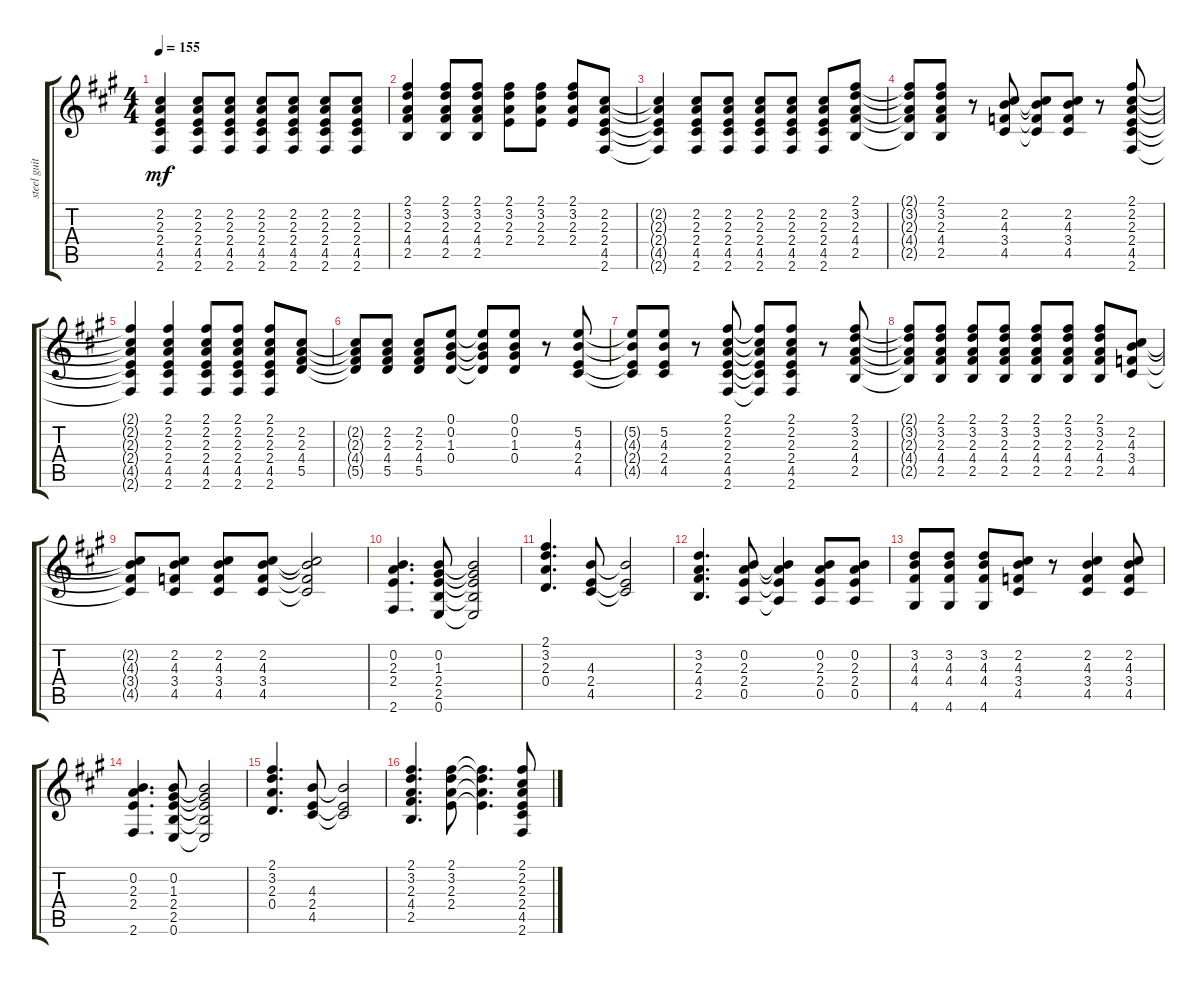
\track ("steel guitar" "steel guit") {instrument overdrivenguitar}
\staff {score tabs}
\tuning (E4 B3 G3 D3 A2 E2) {hide}
\ts (4 4)
\tempo 155
\clef g2
\ks a
(2.2{t} 2.3{t} 2.4{t} 4.5{t} 2.6{t}).4{dy mf} (2.2 2.3 2.4 4.5 2.6).8 (2.2 2.3 2.4 4.5 2.6).8 (2.2 2.3 2.4 4.5 2.6).8 (2.2 2.3 2.4 4.5 2.6).8 (2.2 2.3 2.4 4.5 2.6).8 (2.2 2.3 2.4 4.5 2.6).8 |
(2.1 3.2 2.3 4.4 2.5).4 (2.1 3.2 2.3 4.4 2.5).8 (2.1 3.2 2.3 4.4 2.5).8 (2.1 3.2 2.3 2.4).8 (2.1 3.2 2.3 2.4).8 (2.1 3.2 2.3 2.4).8 (2.2 2.3 2.4 4.5 2.6).8 |
(2.2{t} 2.3{t} 2.4{t} 4.5{t} 2.6{t}).4 (2.2 2.3 2.4 4.5 2.6).8 (2.2 2.3 2.4 4.5 2.6).8 (2.2 2.3 2.4 4.5 2.6).8 (2.2 2.3 2.4 4.5 2.6).8 (2.2 2.3 2.4 4.5 2.6).8 (2.1 3.2 2.3 4.4 2.5).8 |
(2.1{t} 3.2{t} 2.3{t} 4.4{t} 2.5{t}).8 (2.1 3.2 2.3 4.4 2.5).8 r.8 (2.2 4.3 3.4 4.5).8 (2.2{t} 4.3{t} 3.4{t} 4.5{t}).8 (2.2 4.3 3.4 4.5).8 r.8 (2.1 2.2 2.3 2.4 4.5 2.6).8 |
(2.1{t} 2.2{t} 2.3{t} 2.4{t} 4.5{t} 2.6{t}).4 (2.1 2.2 2.3 2.4 4.5 2.6).4 (2.1 2.2 2.3 2.4 4.5 2.6).8 (2.1 2.2 2.3 2.4 4.5 2.6).8 (2.1 2.2 2.3 2.4 4.5 2.6).8 (2.2 2.3 4.4 5.5).8 |
(2.2{t} 2.3{t} 4.4{t} 5.5{t}).8 (2.2 2.3 4.4 5.5).8 (2.2 2.3 4.4 5.5).8 (0.1 0.2 1.3 0.4).8 (0.1{t} 0.2{t} 1.3{t} 0.4{t}).8 (0.1 0.2 1.3 0.4).8 r.8 (5.2 4.3 2.4 4.5).8 |
(5.2{t} 4.3{t} 2.4{t} 4.5{t}).8 (5.2 4.3 2.4 4.5).8 r.8 (2.1 2.2 2.3 2.4 4.5 2.6).8 (2.1{t} 2.2{t} 2.3{t} 2.4{t} 4.5{t} 2.6{t}).8 (2.1 2.2 2.3 2.4 4.5 2.6).8 r.8 (2.1 3.2 2.3 4.4 2.5).8 |
(2.1{t} 3.2{t} 2.3{t} 4.4{t} 2.5{t}).8 (2.1 3.2 2.3 4.4 2.5).8 (2.1 3.2 2.3 4.4 2.5).8 (2.1 3.2 2.3 4.4 2.5).8 (2.1 3.2 2.3 4.4 2.5).8 (2.1 3.2 2.3 4.4 2.5).8 (2.1 3.2 2.3 4.4 2.5).8 (2.2 4.3 3.4 4.5).8 |
(2.2{t} 4.3{t} 3.4{t} 4.5{t}).8 (2.2 4.3 3.4 4.5).8 (2.2 4.3 3.4 4.5).8 (2.2 4.3 3.4 4.5).8 (2.2{t} 4.3{t} 3.4{t} 4.5{t}).2 |
(0.2 2.3 2.4 2.6).4{d} (0.2 1.3 2.4 2.5 0.6).8 (0.2{t} 1.3{t} 2.4{t} 2.5{t} 0.6{t}).2 |
(2.1 3.2 2.3 0.4).4{d} (4.3 2.4 4.5).8 (4.3{t} 2.4{t} 4.5{t}).2 |
(3.2 2.3 4.4 2.5).4{d} (0.2 2.3 2.4 0.5).8 (0.2{t} 2.3{t} 2.4{t} 0.5{t}).4 (0.2 2.3 2.4 0.5).8 (0.2 2.3 2.4 0.5).8 |
(3.2 4.3 4.4 4.6).8 (3.2 4.3 4.4 4.6).8 (3.2 4.3 4.4 4.6).8 (2.2 4.3 3.4 4.5).8 r.8 (2.2 4.3 3.4 4.5).4 (2.2 4.3 3.4 4.5).8 |
(0.2 2.3 2.4 2.6).4{d} (0.2 1.3 2.4 2.5 0.6).8 (0.2{t} 1.3{t} 2.4{t} 2.5{t} 0.6{t}).2 |
(2.1 3.2 2.3 0.4).4{d} (4.3 2.4 4.5).8 (4.3{t} 2.4{t} 4.5{t}).2 |
(2.1 3.2 2.3 4.4 2.5).4{d} (2.1 3.2 2.3 2.4).8 (2.1{t} 3.2{t} 2.3{t} 2.4{t}).4{d} (2.1 2.2 2.3 2.4 4.5 2.6).8
